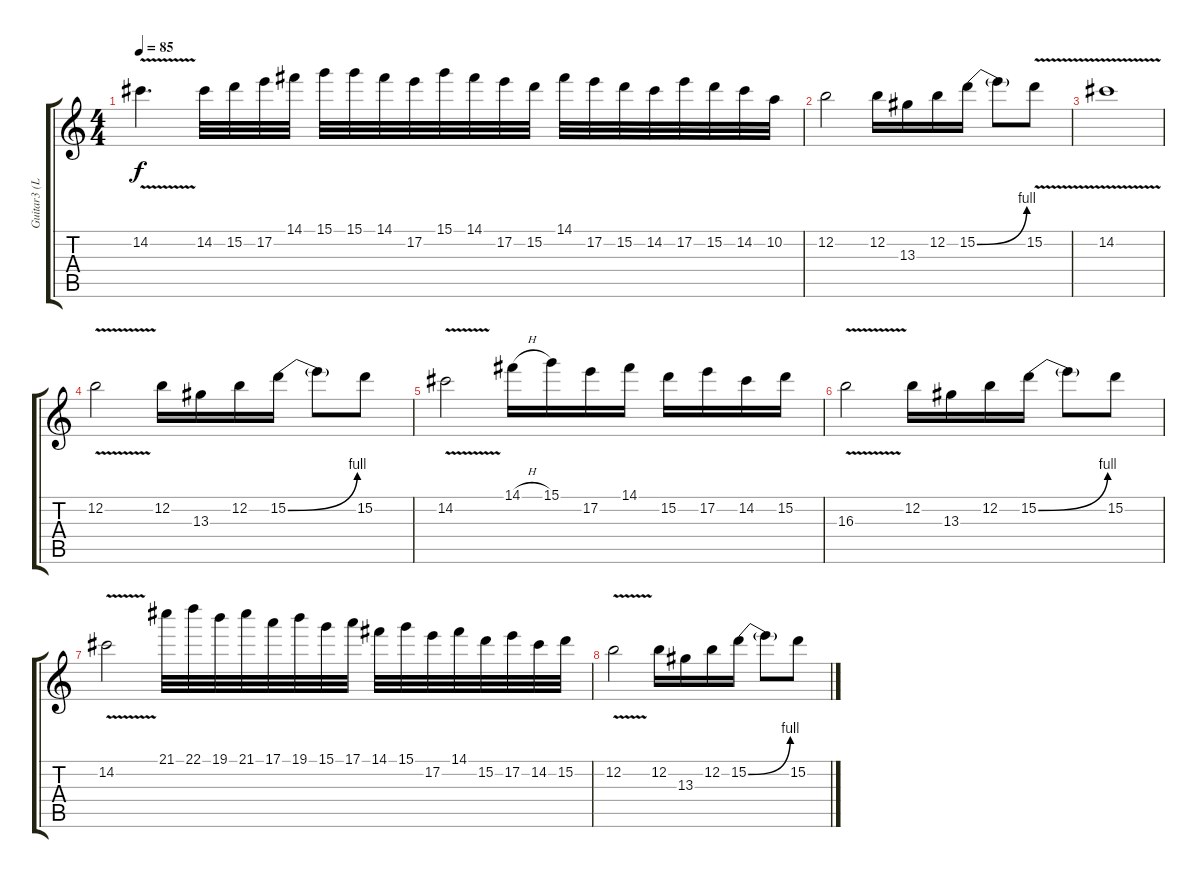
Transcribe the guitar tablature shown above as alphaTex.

\track ("Guitar3 (Lead Harmony) " "Guitar3 (L") {instrument distortionguitar}
\staff {score tabs}
\tuning (E4 B3 G3 D3 A2 E2) {hide}
\ts (4 4)
\tempo 85
\clef g2
\ks c
14.2{v}.4{d dy f} 14.2.32 15.2.32 17.2.32 14.1.32 15.1.32 15.1.32 14.1.32 17.2.32 15.1.32 14.1.32 17.2.32 15.2.32 14.1.32 17.2.32 15.2.32 14.2.32 17.2.32 15.2.32 14.2.32 10.2.32 |
12.2.2 12.2.16 13.3.16 12.2.16 15.2{be (bend 0 0 60 4)}.16 15.2{t}.8 15.2{v}.8 |
14.2{v}.1 |
12.2{v}.2 12.2.16 13.3.16 12.2.16 15.2{be (bend 0 0 60 4)}.16 15.2{t}.8 15.2.8 |
14.2{v}.2 14.1{h}.16 15.1.16 17.2.16 14.1.16 15.2.16 17.2.16 14.2.16 15.2.16 |
16.3{v}.2 12.2.16 13.3.16 12.2.16 15.2{be (bend 0 0 60 4)}.16 15.2{t}.8 15.2.8 |
14.2{v}.2 21.1.32 22.1.32 19.1.32 21.1.32 17.1.32 19.1.32 15.1.32 17.1.32 14.1.32 15.1.32 17.2.32 14.1.32 15.2.32 17.2.32 14.2.32 15.2.32 |
12.2{v}.2 12.2.16 13.3.16 12.2.16 15.2{be (bend 0 0 60 4)}.16 15.2{t}.8 15.2.8
